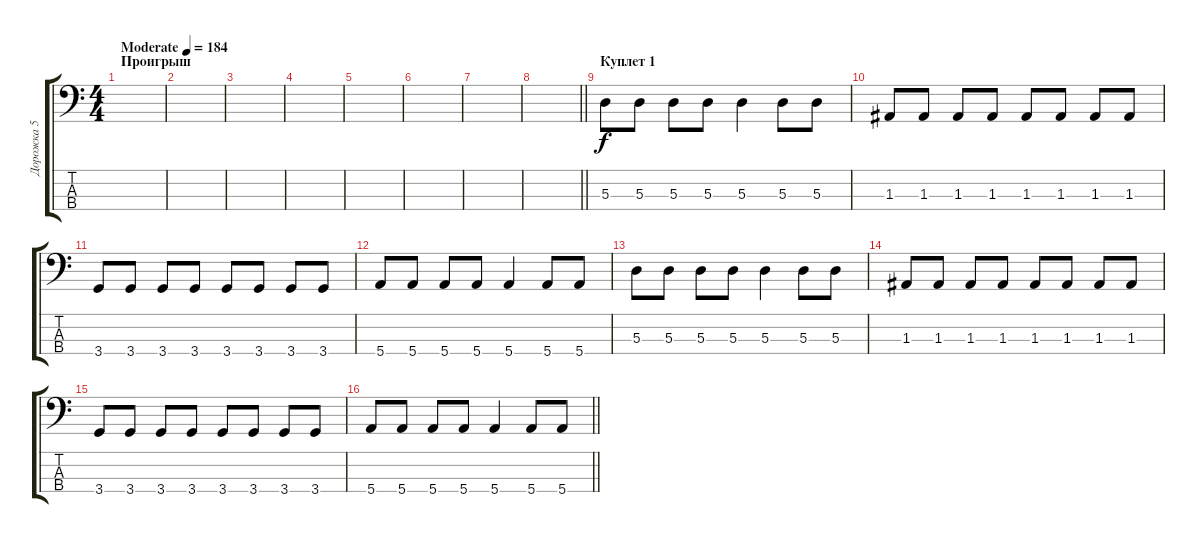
\track ("Дорожка 5" "Дорожка 5") {instrument electricbassfinger}
\staff {score tabs}
\tuning (G2 D2 A1 E1) {hide}
\ts (4 4)
\section ("" "Проигрыш")
\tempo (184 "Moderate")
\clef f4
\ks c
|
|
|
|
|
|
|
\barLineRight lightlight
|
\section ("" "Куплет 1")
5.3.8 5.3.8 5.3.8 5.3.8 5.3.4 5.3.8 5.3.8 |
1.3.8 1.3.8 1.3.8 1.3.8 1.3.8 1.3.8 1.3.8 1.3.8 |
3.4.8 3.4.8 3.4.8 3.4.8 3.4.8 3.4.8 3.4.8 3.4.8 |
5.4.8 5.4.8 5.4.8 5.4.8 5.4.4 5.4.8 5.4.8 |
5.3.8 5.3.8 5.3.8 5.3.8 5.3.4 5.3.8 5.3.8 |
1.3.8 1.3.8 1.3.8 1.3.8 1.3.8 1.3.8 1.3.8 1.3.8 |
3.4.8 3.4.8 3.4.8 3.4.8 3.4.8 3.4.8 3.4.8 3.4.8 |
\barLineRight lightlight
5.4.8 5.4.8 5.4.8 5.4.8 5.4.4 5.4.8 5.4.8
